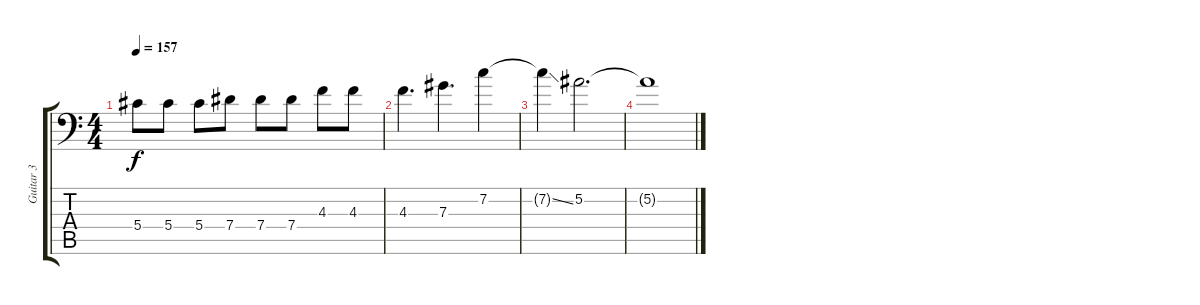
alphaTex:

\track ("Guitar 3" "Guitar 3") {instrument distortionguitar}
\staff {score tabs}
\tuning (Bb3 F3 Db3 Ab2 Eb2 Bb1) {hide}
\ts (4 4)
\tempo 157
\clef f4
\ks c
5.4.8{dy f} 5.4.8 5.4.8 7.4.8 7.4.8 7.4.8 4.3.8 4.3.8 |
4.3.4{d} 7.3.4{d} 7.2.4 |
7.2{ss t}.4 5.2.2{d} |
5.2{t}.1
